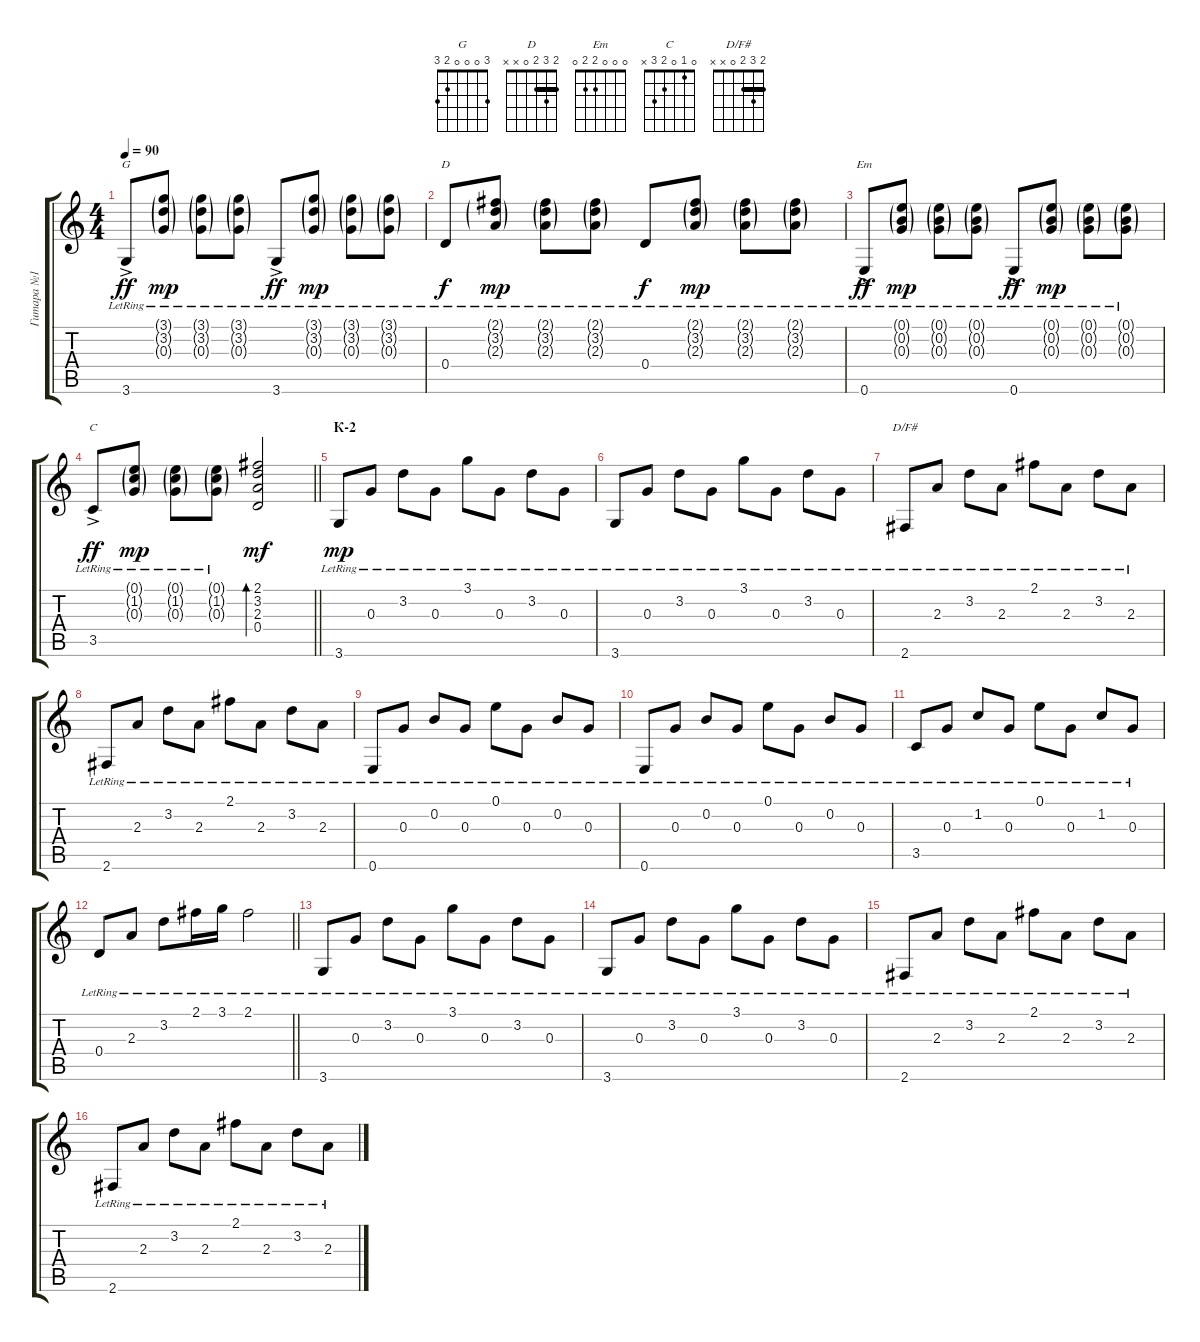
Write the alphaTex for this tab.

\track ("Гитара №1" "Гитара №1") {instrument acousticguitarnylon}
\staff {score tabs}
\tuning (E4 B3 G3 D3 A2 E2) {hide}
\chord ("G" 3 0 0 0 2 3)
\chord ("D" 2 3 2 0 x x) {barre 2}
\chord ("Em" 0 0 0 2 2 0)
\chord ("C" 0 1 0 2 3 x)
\chord ("D/F#" 2 3 2 0 x x) {barre 2}
\ts (4 4)
\tempo 90
\clef g2
\ks c
3.6{ac lr}.8{ch "G" dy ff} (3.1{g lr} 3.2{g lr} 0.3{g lr}).8{dy mp} (3.1{g lr} 3.2{g lr} 0.3{g lr}).8 (3.1{g lr} 3.2{g lr} 0.3{g lr}).8 3.6{ac lr}.8{dy ff} (3.1{g lr} 3.2{g lr} 0.3{g lr}).8{dy mp} (3.1{g lr} 3.2{g lr} 0.3{g lr}).8 (3.1{g lr} 3.2{g lr} 0.3{g lr}).8 |
0.4{lr}.8{ch "D" dy f} (2.1{g lr} 3.2{g lr} 2.3{g lr}).8{dy mp} (2.1{g lr} 3.2{g lr} 2.3{g lr}).8 (2.1{g lr} 3.2{g lr} 2.3{g lr}).8 0.4{lr}.8{dy f} (2.1{g lr} 3.2{g lr} 2.3{g lr}).8{dy mp} (2.1{g lr} 3.2{g lr} 2.3{g lr}).8 (2.1{g lr} 3.2{g lr} 2.3{g lr}).8 |
0.6{ac lr}.8{ch "Em" dy ff} (0.1{g lr} 0.2{g lr} 0.3{g lr}).8{dy mp} (0.1{g lr} 0.2{g lr} 0.3{g lr}).8 (0.1{g lr} 0.2{g lr} 0.3{g lr}).8 0.6{ac lr}.8{dy ff} (0.1{g lr} 0.2{g lr} 0.3{g lr}).8{dy mp} (0.1{g lr} 0.2{g lr} 0.3{g lr}).8 (0.1{g lr} 0.2{g lr} 0.3{g lr}).8 |
\barLineRight lightlight
3.5{ac lr}.8{ch "C" dy ff} (0.1{g lr} 1.2{g lr} 0.3{g lr}).8{dy mp} (0.1{g lr} 1.2{g lr} 0.3{g lr}).8 (0.1{g lr} 1.2{g lr} 0.3{g lr}).8 (2.1 3.2 2.3 0.4).2{bd 120 dy mf} |
\section ("" "К-2")
3.6{lr}.8{dy mp} 0.3{lr}.8 3.2{lr}.8 0.3{lr}.8 3.1{lr}.8 0.3{lr}.8 3.2{lr}.8 0.3{lr}.8 |
3.6{lr}.8 0.3{lr}.8 3.2{lr}.8 0.3{lr}.8 3.1{lr}.8 0.3{lr}.8 3.2{lr}.8 0.3{lr}.8 |
2.6{lr}.8{ch "D/F#"} 2.3{lr}.8 3.2{lr}.8 2.3{lr}.8 2.1{lr}.8 2.3{lr}.8 3.2{lr}.8 2.3{lr}.8 |
2.6{lr}.8 2.3{lr}.8 3.2{lr}.8 2.3{lr}.8 2.1{lr}.8 2.3{lr}.8 3.2{lr}.8 2.3{lr}.8 |
0.6{lr}.8 0.3{lr}.8 0.2{lr}.8 0.3{lr}.8 0.1{lr}.8 0.3{lr}.8 0.2{lr}.8 0.3{lr}.8 |
0.6{lr}.8 0.3{lr}.8 0.2{lr}.8 0.3{lr}.8 0.1{lr}.8 0.3{lr}.8 0.2{lr}.8 0.3{lr}.8 |
3.5{lr}.8 0.3{lr}.8 1.2{lr}.8 0.3{lr}.8 0.1{lr}.8 0.3{lr}.8 1.2{lr}.8 0.3{lr}.8 |
\barLineRight lightlight
0.4{lr}.8 2.3{lr}.8 3.2{lr}.8 2.1{lr}.16 3.1{lr}.16 2.1{lr}.2 |
3.6{lr}.8 0.3{lr}.8 3.2{lr}.8 0.3{lr}.8 3.1{lr}.8 0.3{lr}.8 3.2{lr}.8 0.3{lr}.8 |
3.6{lr}.8 0.3{lr}.8 3.2{lr}.8 0.3{lr}.8 3.1{lr}.8 0.3{lr}.8 3.2{lr}.8 0.3{lr}.8 |
2.6{lr}.8 2.3{lr}.8 3.2{lr}.8 2.3{lr}.8 2.1{lr}.8 2.3{lr}.8 3.2{lr}.8 2.3{lr}.8 |
2.6{lr}.8 2.3{lr}.8 3.2{lr}.8 2.3{lr}.8 2.1{lr}.8 2.3{lr}.8 3.2{lr}.8 2.3{lr}.8
